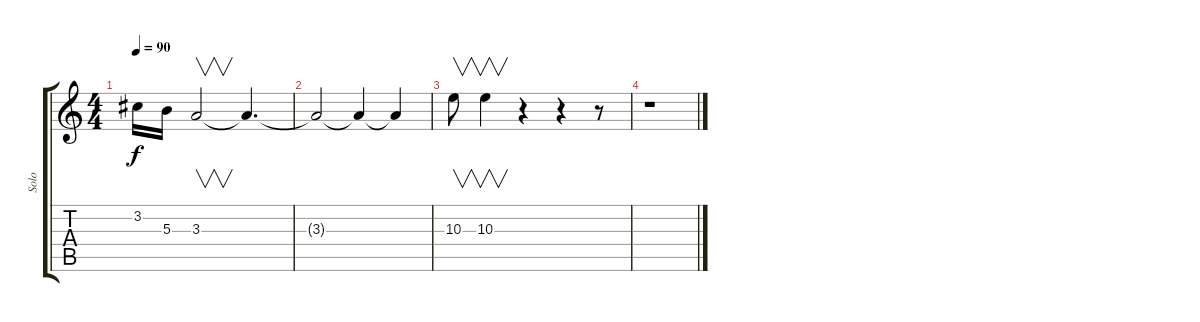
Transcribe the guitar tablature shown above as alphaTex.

\track ("Solo" "Solo") {instrument distortionguitar}
\staff {score tabs}
\tuning (Eb4 Bb3 Gb3 Db3 Ab2 Db2) {hide}
\ts (4 4)
\tempo 90
\clef g2
\ks c
3.2.16{dy f} 5.3.16 3.3.2{v} 3.3{t}.4{d} |
3.3{t}.2 3.3{t}.4 3.3{t}.4 |
10.3.8{v} 10.3.4{v} r.4 r.4 r.8 |
r.1
